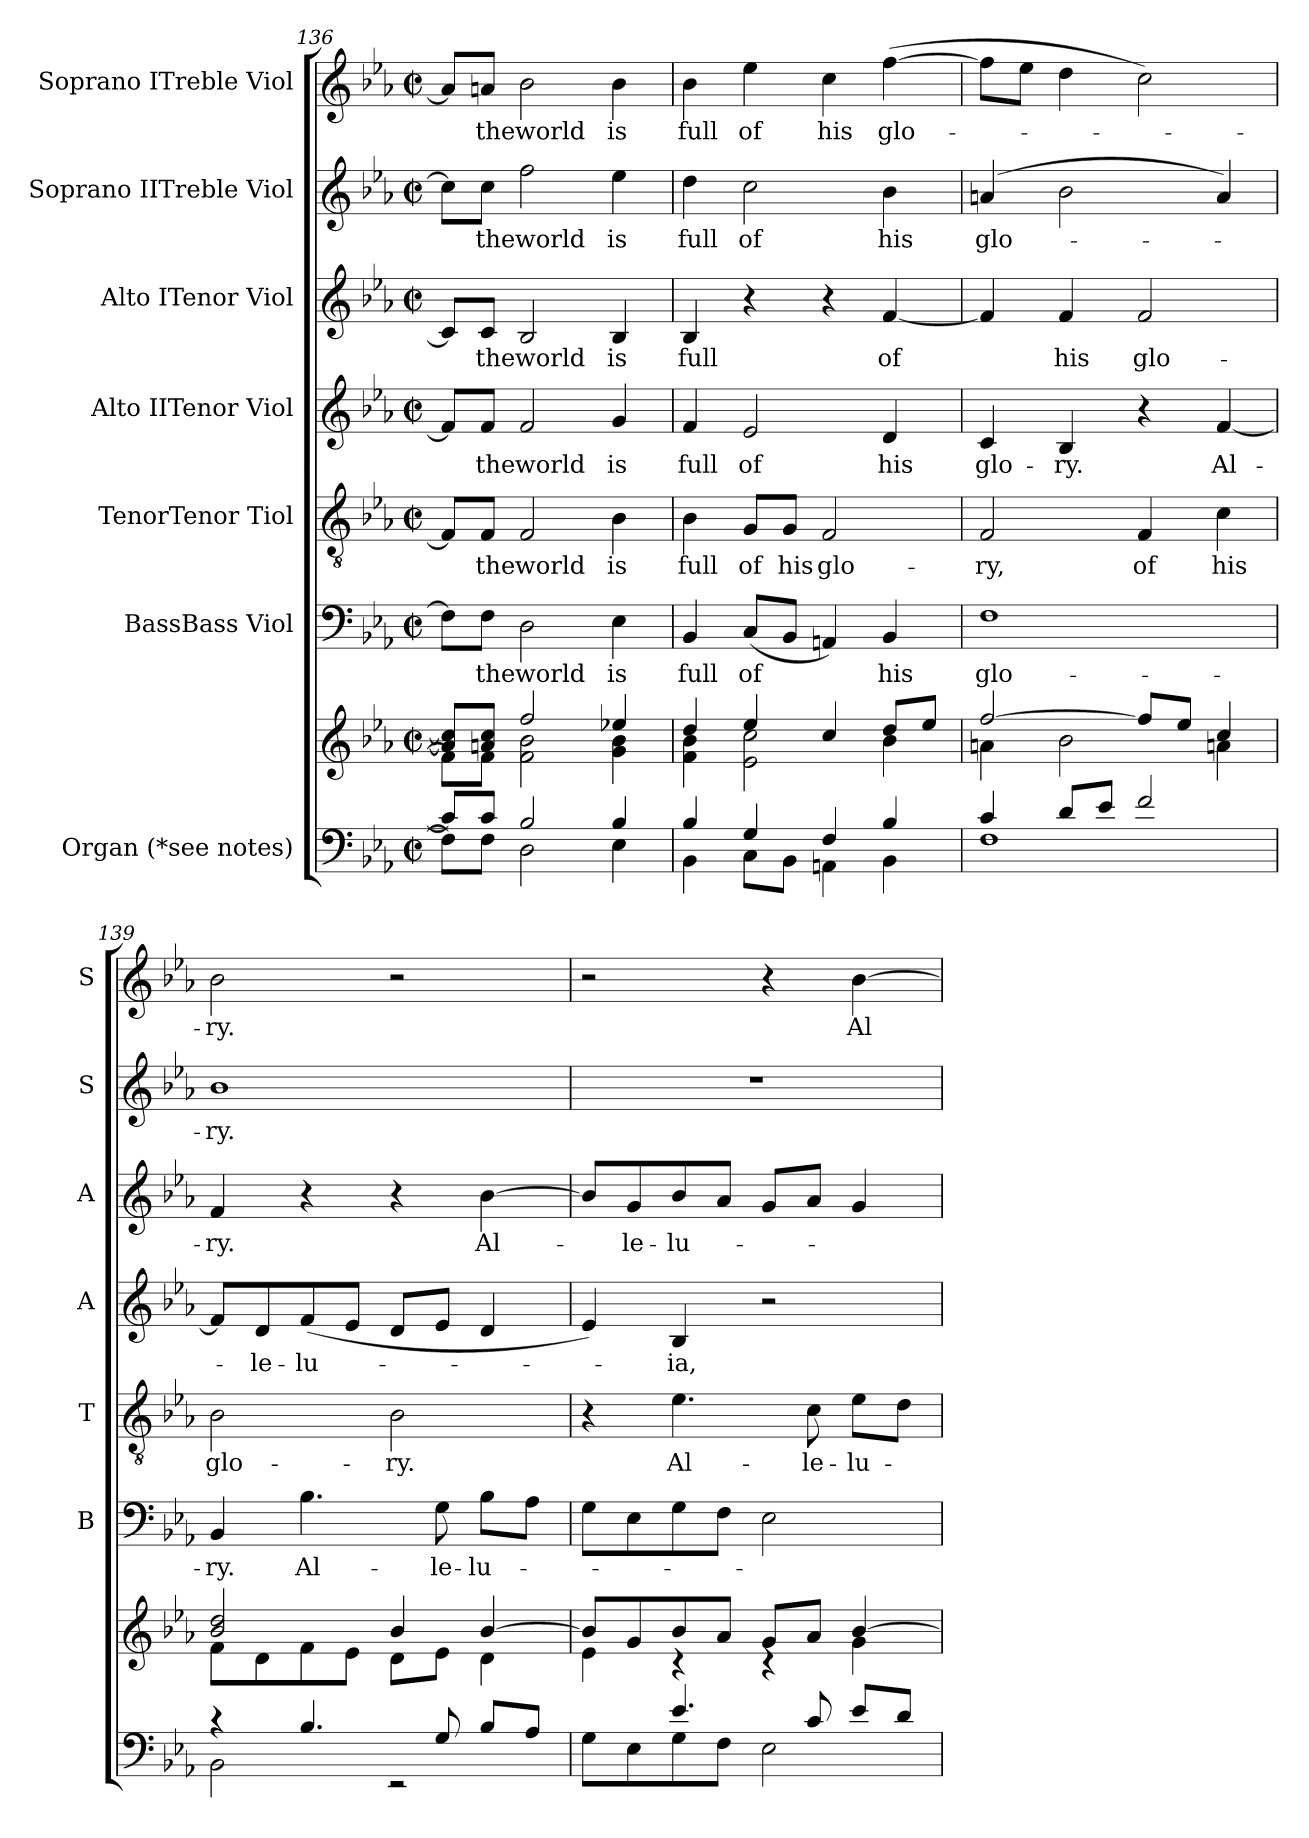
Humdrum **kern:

**kern	**kern	**kern	**text	**kern	**text	**kern	**text	**kern	**text	**kern	**text	**kern	**text
*part7	*part7	*part6	*part6	*part5	*part5	*part4	*part4	*part3	*part3	*part2	*part2	*part1	*part1
*staff8	*staff7	*staff6	*staff6	*staff5	*staff5	*staff4	*staff4	*staff3	*staff3	*staff2	*staff2	*staff1	*staff1
*I"Organ (*see notes)	*	*I"BassBass Viol	*	*I"TenorTenor Tiol	*	*I"Alto IITenor Viol	*	*I"Alto ITenor Viol	*	*I"Soprano IITreble Viol	*	*I"Soprano ITreble Viol	*
*	*	*I'B	*	*I'T	*	*I'A	*	*I'A	*	*I'S	*	*I'S	*
*clefF4	*clefG2	*clefF4	*	*clefGv2	*	*clefG2	*	*clefG2	*	*clefG2	*	*clefG2	*
*	*	*	*	*ITrd7c12	*	*	*	*	*	*	*	*	*
*k[b-e-a-]	*k[b-e-a-]	*k[b-e-a-]	*	*k[b-e-a-]	*	*k[b-e-a-]	*	*k[b-e-a-]	*	*k[b-e-a-]	*	*k[b-e-a-]	*
*E-:	*E-:	*E-:	*	*E-:	*	*E-:	*	*E-:	*	*E-:	*	*E-:	*
*M2/2	*M2/2	*M2/2	*	*M2/2	*	*M2/2	*	*M2/2	*	*M2/2	*	*M2/2	*
*met(c|)	*met(c|)	*met(c|)	*	*met(c|)	*	*met(c|)	*	*met(c|)	*	*met(c|)	*	*met(c|)	*
=136	=136	=136	=136	=136	=136	=136	=136	=136	=136	=136	=136	=136	=136
*^	*^	*	*	*	*	*	*	*	*	*	*	*	*
8c/L]	8F\L]	8a/] 8cc/]L	8f\L]	8F\L]	.	8FF/L]	.	8f/L]	.	8c/L]	.	8cc\L]	.	8a/L]	.
!	!	!	!	!	!LO:LY:b	!	!LO:LY:b	!	!LO:LY:b	!	!LO:LY:b	!	!LO:LY:b	!	!LO:LY:b
8c/J	8F\J	8an/ 8cc/J	8f\J	8F\J	the	8FF/J	the	8f/J	the	8c/J	the	8cc\J	the	8an/J	the
!	!	!	!	!	!LO:LY:b	!	!LO:LY:b	!	!LO:LY:b	!	!LO:LY:b	!	!LO:LY:b	!	!LO:LY:b
2B-/	2D\	2ff/	2f\ 2b-\	2D\	world	2FF/	world	2f/	world	2B-/	world	2ff\	world	2b-\	world
!	!	!	!	!	!LO:LY:b	!	!LO:LY:b	!	!LO:LY:b	!	!LO:LY:b	!	!LO:LY:b	!	!LO:LY:b
4B-/	4E-\	4ee-X/	4g\ 4b-\	4E-\	is	4BB-\	is	4g/	is	4B-/	is	4ee-\	is	4b-\	is
=137	=137	=137	=137	=137	=137	=137	=137	=137	=137	=137	=137	=137	=137	=137	=137
!	!	!	!	!	!LO:LY:b	!	!LO:LY:b	!	!LO:LY:b	!	!LO:LY:b	!	!LO:LY:b	!	!LO:LY:b
4B-/	4BB-\	4dd/	4f\ 4b-\	4BB-/	full	4BB-\	full	4f/	full	4B-/	full	4dd\	full	4b-\	full
!	!	!	!	!	!LO:LY:b	!	!LO:LY:b	!	!LO:LY:b	!	!	!	!LO:LY:b	!	!LO:LY:b
4G/	8C\L	4ee-/	2e-\ 2cc\	(<8C/L	of	8GG/L	of	2e-/	of	4r	.	2cc\	of	4ee-\	of
!	!	!	!	!	!	!	!LO:LY:b	!	!	!	!	!	!	!	!
.	8BB-\J	.	.	8BB-/J	.	8GG/J	his	.	.	.	.	.	.	.	.
!	!	!	!	!	!	!	!LO:LY:b	!	!	!	!	!	!	!	!LO:LY:b
4F/	4AAn\	4cc/	.	4AAn/)	.	2FF/	glo-	.	.	4r	.	.	.	4cc\	his
!	!	!	!	!	!LO:LY:b	!	!	!	!LO:LY:b	!	!LO:LY:b	!	!LO:LY:b	!	!LO:LY:b
4B-/	4BB-\	8dd/L	4b-\	4BB-/	his	.	.	4d/	his	[<4f/	of	4b-\	his	(>[>4ff\	glo-
.	.	8ee-/J	.	.	.	.	.	.	.	.	.	.	.	.	.
=138	=138	=138	=138	=138	=138	=138	=138	=138	=138	=138	=138	=138	=138	=138	=138
!	!	!	!	!	!LO:LY:b	!	!LO:LY:b	!	!LO:LY:b	!	!	!	!LO:LY:b	!	!
4c/	1F	[>2ff/	4an\	1F	glo-	2FF/	-ry,	4c/	glo-	4f/]	.	(4an/	glo-	8ff\L]	.
.	.	.	.	.	.	.	.	.	.	.	.	.	.	8ee-\J	.
!	!	!	!	!	!	!	!	!	!LO:LY:b	!	!LO:LY:b	!	!	!	!
8d/L	.	.	2b-\	.	.	.	.	4B-/	-ry.	4f/	his	2b-\	.	4dd\	.
8e-/J	.	.	.	.	.	.	.	.	.	.	.	.	.	.	.
!	!	!	!	!	!	!	!LO:LY:b	!	!	!	!LO:LY:b	!	!	!	!
2f/	.	8ff/L]	.	.	.	4FF/	of	4r	.	2f/	glo-	.	.	2cc\)	.
.	.	8ee-/J	.	.	.	.	.	.	.	.	.	.	.	.	.
!	!	!	!	!	!	!	!LO:LY:b	!	!LO:LY:b	!	!	!	!	!	!
.	.	4cc/	4an\	.	.	4C\	his	[<4f/	Al-	.	.	4a/)	.	.	.
!!LO:PB:g=z
=139	=139	=139	=139	=139	=139	=139	=139	=139	=139	=139	=139	=139	=139	=139	=139
!	!	!	!	!	!LO:LY:b	!	!LO:LY:b	!	!	!	!LO:LY:b	!	!LO:LY:b	!	!LO:LY:b
4rc	2BB-\	2b-/ 2dd/	8f\L	4BB-/	-ry.	2BB-\	glo-	8f/L]	.	4f/	-ry.	1b-	-ry.	2b-\	-ry.
!	!	!	!	!	!	!	!	!	!LO:LY:b	!	!	!	!	!	!
.	.	.	8d\	.	.	.	.	8d/	-le-	.	.	.	.	.	.
!	!	!	!	!	!LO:LY:b	!	!	!	!LO:LY:b	!	!	!	!	!	!
4.B-/	.	.	8f\	4.B-\	Al-	.	.	(<8f/	-lu-	4r	.	.	.	.	.
.	.	.	8e-\J	.	.	.	.	8e-/J	.	.	.	.	.	.	.
!	!	!	!	!	!	!	!LO:LY:b	!	!	!	!	!	!	!	!
.	2rEE	4b-/	8d\L	.	.	2BB-\	-ry.	8d/L	.	4r	.	.	.	2r	.
!	!	!	!	!	!LO:LY:b	!	!	!	!	!	!	!	!	!	!
8G/	.	.	8e-\J	8G\	-le-	.	.	8e-/J	.	.	.	.	.	.	.
!	!	!	!	!	!LO:LY:b	!	!	!	!	!	!LO:LY:b	!	!	!	!
8B-/L	.	[>4b-/	4d\	8B-\L	-lu-	.	.	4d/	.	[>4b-\	Al-	.	.	.	.
8A-/J	.	.	.	8A-\J	.	.	.	.	.	.	.	.	.	.	.
=140	=140	=140	=140	=140	=140	=140	=140	=140	=140	=140	=140	=140	=140	=140	=140
4ryy	8G\L	8b-/L]	4e-\	8G\L	.	4r	.	4e-/)	.	8b-/L]	.	1r	.	2r	.
!	!	!	!	!	!	!	!	!	!	!	!LO:LY:b	!	!	!	!
.	8E-\	8g/	.	8E-\	.	.	.	.	.	8g/	-le-	.	.	.	.
!	!	!	!	!	!	!	!LO:LY:b	!	!LO:LY:b	!	!LO:LY:b	!	!	!	!
4.e-/	8G\	8b-/	4rc	8G\	.	4.E-\	Al-	4B-/	-ia,	8b-/	-lu-	.	.	.	.
.	8F\J	8a-/J	.	8F\J	.	.	.	.	.	8a-/J	.	.	.	.	.
.	2E-\	8g/L	4rc	2E-\	.	.	.	2r	.	8g/L	.	.	.	4r	.
!	!	!	!	!	!	!	!LO:LY:b	!	!	!	!	!	!	!	!
8c/	.	8a-/J	.	.	.	8C\	-le-	.	.	8a-/J	.	.	.	.	.
!	!	!	!	!	!	!	!LO:LY:b	!	!	!	!	!	!	!	!LO:LY:b
8e-/L	.	[>4b-/	4g\	.	.	8E-\L	-lu-	.	.	4g/	.	.	.	[>4b-\	Al-
8d/J	.	.	.	.	.	8D\J	.	.	.	.	.	.	.	.	.
*v	*v	*	*	*	*	*	*	*	*	*	*	*	*	*	*
*	*v	*v	*	*	*	*	*	*	*	*	*	*	*	*
=	=	=	=	=	=	=	=	=	=	=	=	=	=
*-	*-	*-	*-	*-	*-	*-	*-	*-	*-	*-	*-	*-	*-
